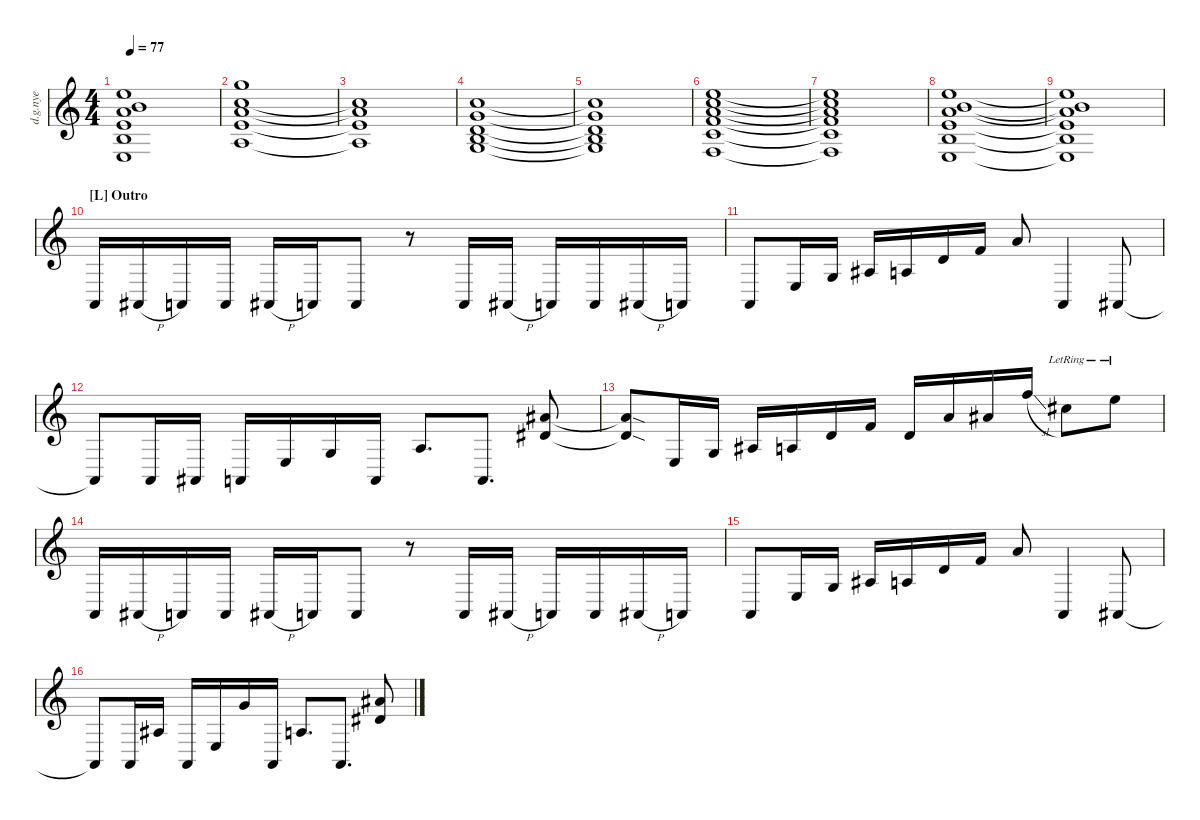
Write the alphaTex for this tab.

\defaultSystemsLayout 4
\hideDynamics
\bracketExtendMode nobrackets
\otherSystemsTrackNameOrientation horizontal
\track ("Distortion Guitar Nye" "d.g.nye") {instrument distortionguitar}
\staff {score}
\tuning (E4 B3 G3 D3 A2 E2 A1)
\ts (4 4)
\tempo 77
\clef g2
\ks c
(0.6{t} 2.4{t} 2.5{t} 2.3{t} 0.2{t} 0.1{t}).1{dy mf} |
(0.5 2.4 2.3 1.2 3.1).1 |
(0.5{t} 2.4{t} 2.3{t} 1.2{t}).1 |
(1.2 0.3 3.6 2.5 0.4).1 |
(1.2{t} 0.3{t} 3.6{t} 2.5{t} 0.4{t}).1 |
(1.6 3.5 3.4 2.3 1.2 0.1).1 |
(1.6{t} 3.5{t} 3.4{t} 2.3{t} 1.2{t} 0.1{t}).1 |
(0.6 2.4 2.5 2.3 0.2 0.1).1 |
(0.6{t} 2.4{t} 2.5{t} 2.3{t} 0.2{t} 0.1{t}).1 |
\section ("L" "Outro")
0.7{pm}.16{dy ff} 1.7{h}.16 0.7.16 0.7{pm}.16 1.7{h}.16 0.7.16 0.7{pm}.8 r.8 0.7{pm}.16 1.7{h}.16 0.7.16 0.7{pm}.16 1.7{h}.16 0.7.16 |
0.7.8 0.6.16 3.6.16 6.6.16 0.5.16 5.5.16 8.5.16 7.4.8 0.7.4 1.7.8 |
1.7{t}.8 0.7.16 1.7.16 0.7.16 0.6.16 3.6.16 0.7.16 0.5.8{d} 0.7.8{d} (11.6 13.5).8 |
(11.6{sod t} 13.5{sod t}).8 0.6.16 3.6.16 6.6.16 0.5.16 5.5.16 8.5.16 0.4.16 7.4.16 8.4.16 10.3{sl}.16 6.3{lr}.8 0.1{lr}.8 |
0.7{pm}.16 1.7{h}.16 0.7.16 0.7{pm}.16 1.7{h}.16 0.7.16 0.7{pm}.8 r.8 0.7{pm}.16 1.7{h}.16 0.7.16 0.7{pm}.16 1.7{h}.16 0.7.16 |
0.7.8 0.6.16 3.6.16 6.6.16 0.5.16 5.5.16 8.5.16 7.4.8 0.7.4 1.7.8 |
1.7{t}.8 0.7.16 13.7.16 0.7.16 0.6.16 15.6.16 0.7.16 0.5.8{d} 0.7.8{d} (11.6 13.5).8
